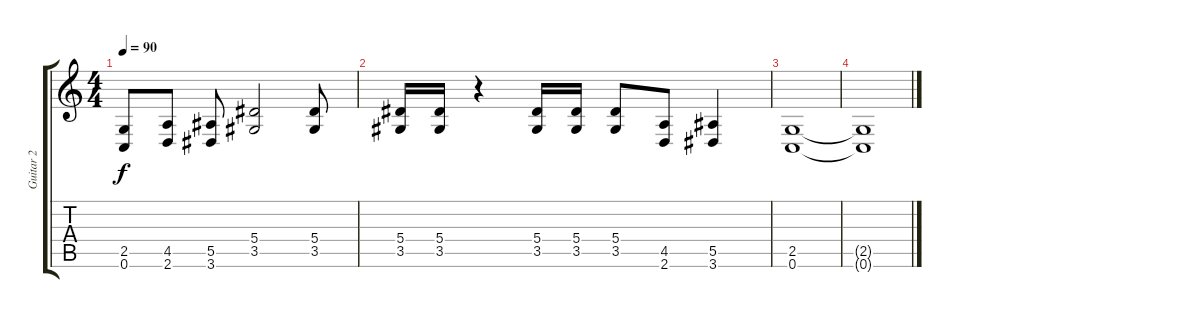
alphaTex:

\track ("Guitar 2" "Guitar 2") {instrument distortionguitar}
\staff {score tabs}
\tuning (C4 G3 Eb3 Bb2 F2 C2) {hide}
\ts (4 4)
\tempo 90
\clef g2
\ks c
(2.5 0.6).8{dy f} (4.5 2.6).8 (5.5 3.6).8 (5.4 3.5).2 (5.4 3.5).8 |
(5.4 3.5).16 (5.4 3.5).16 r.4 (5.4 3.5).16 (5.4 3.5).16 (5.4 3.5).8 (4.5 2.6).8 (5.5 3.6).4 |
(2.5 0.6).1 |
(2.5{t} 0.6{t}).1
